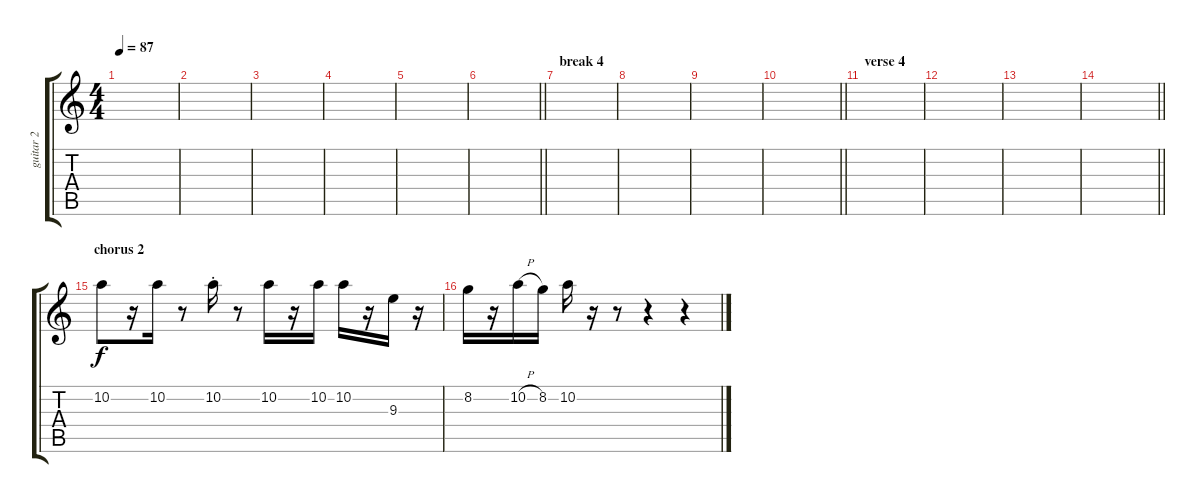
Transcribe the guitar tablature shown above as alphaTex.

\track ("guitar 2" "guitar 2") {instrument electricguitarjazz}
\staff {score tabs}
\tuning (E4 B3 G3 D3 A2 E2) {hide}
\ts (4 4)
\tempo 87
\clef g2
\ks c
|
|
|
|
|
\barLineRight lightlight
|
\section ("" "break 4")
|
|
|
\barLineRight lightlight
|
\section ("" "verse 4")
|
|
|
\barLineRight lightlight
|
\section ("" "chorus 2")
10.2.8 r.16 10.2.16 r.8 10.2{st}.16 r.8 10.2.16 r.16 10.2.16 10.2.16 r.16 9.3.16 r.16 |
8.2.16 r.16 10.2{h}.16 8.2.16 10.2.16 r.16 r.8 r.4 r.4
